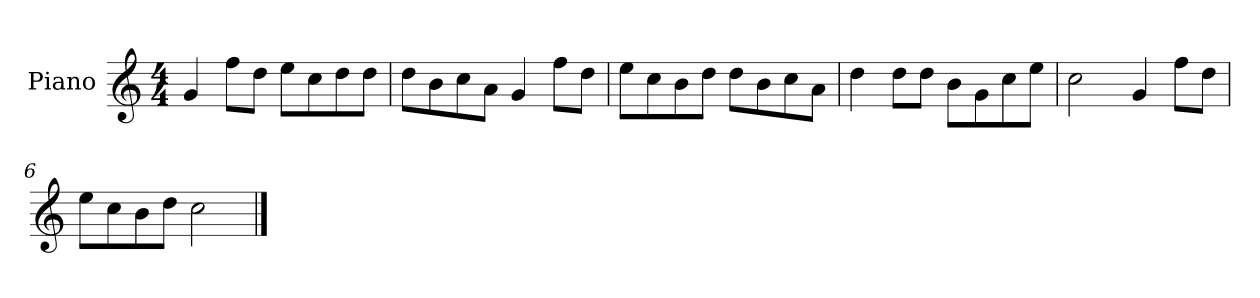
**kern
*part1
*staff1
*I"Piano
*I'P-no
*clefG2
*k[]
*M4/4
*MM90
=1
4g/
8ff\L
8dd\J
8ee\L
8cc\
8dd\
8dd\J
=2
8dd\L
8b\
8cc\
8a\J
4g/
8ff\L
8dd\J
=3
8ee\L
8cc\
8b\
8dd\J
8dd\L
8b\
8cc\
8a\J
=4
4dd\
8dd\L
8dd\J
8b\L
8g\
8cc\
8ee\J
=5
2cc\
4g/
8ff\L
8dd\J
=6
8ee\L
8cc\
8b\
8dd\J
2cc\
==
*-
